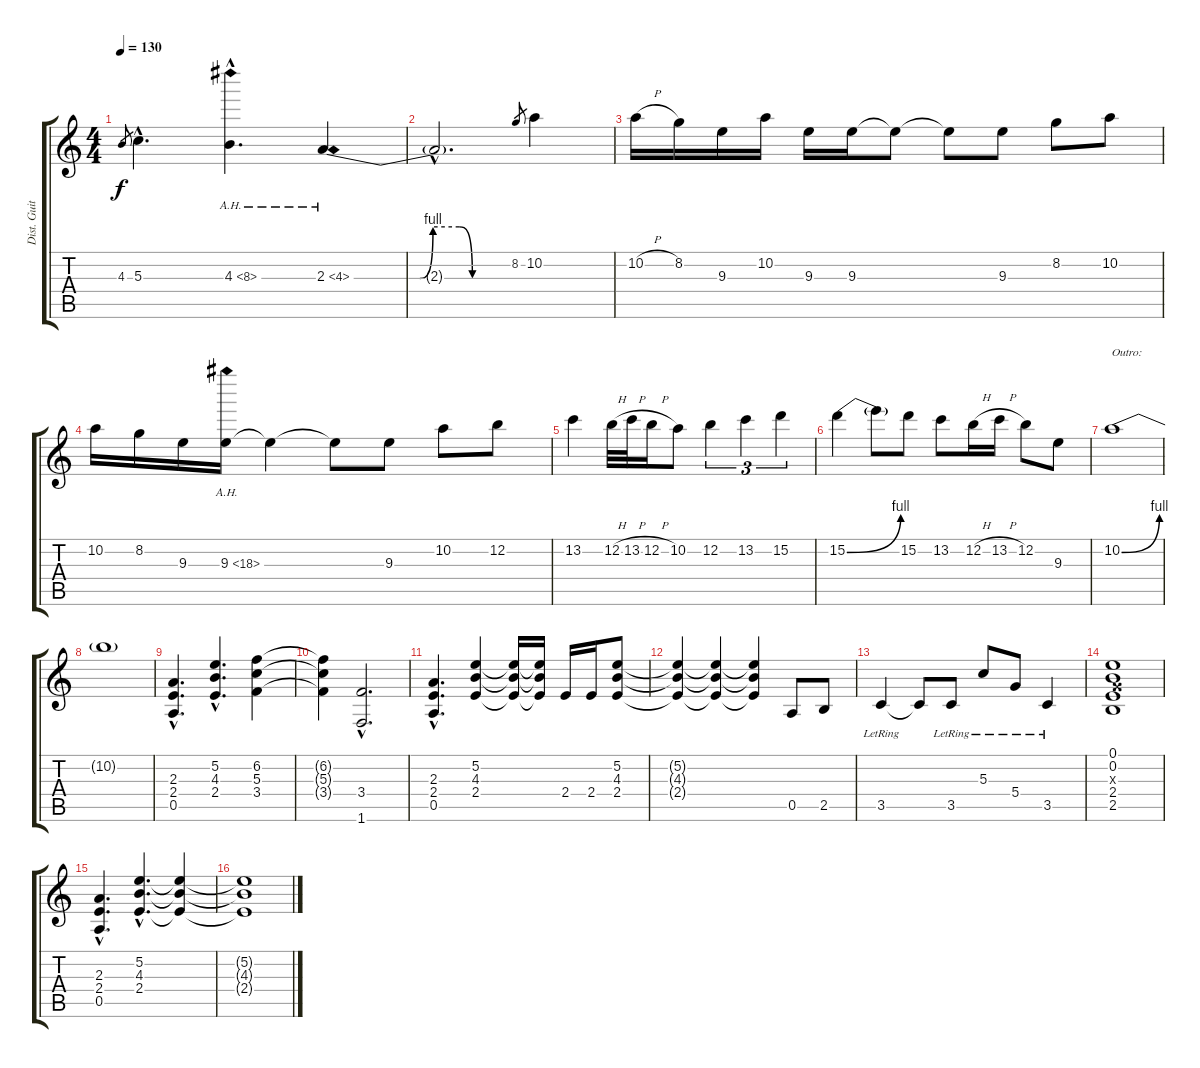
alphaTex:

\track ("Dist. Guitar 1" "Dist. Guit") {instrument overdrivenguitar}
\staff {score tabs}
\tuning (E4 B3 G3 D3 A2 E2) {hide}
\ts (4 4)
\tempo 130
\clef g2
\ks c
4.3.8{gr dy f} 5.3{hac}.4{d} 4.3{ah 4 hac}.4{d} 2.3{be (custom 0 0 25 0 30 4 40 4 45 0 60 0) ah 2}.4 |
2.3{hac t}.2{d} 8.2.8{gr} 10.2.4 |
10.2{h}.16 8.2.16 9.3.16 10.2.16 9.3.16 9.3.16 9.3{t}.8 9.3{t}.8 9.3.8 8.2.8 10.2.8 |
10.2.16 8.2.16 9.3.16 9.3{ah 9}.16 9.3{t}.4 9.3{t}.8 9.3.8 10.2.8 12.2.8 |
13.2.4 12.2{h}.32 13.2{h}.32 12.2{h}.16 10.2.8 12.2.4{tu (3 2)} 13.2.4{tu (3 2)} 15.2.4{tu (3 2)} |
15.2{be (bend 0 0 60 4)}.4 15.2{t}.8 15.2.8 13.2.8 12.2{h}.16 13.2{h}.16 12.2.8 9.3.8 |
10.2{be (bend 0 0 60 4)}.1{txt "Outro:"} |
10.2{t}.1 |
(2.3{hac} 2.4{hac} 0.5{hac}).4{d} (5.2{hac} 4.3{hac} 2.4{hac}).4{d} (6.2 5.3 3.4).4 |
(6.2{t} 5.3{t} 3.4{t}).4 (3.4{hac} 1.6{hac}).2{d} |
(2.3{hac} 2.4{hac} 0.5{hac}).4{d} (5.2 4.3 2.4).4 (5.2{t} 4.3{t} 2.4{t}).16 (5.2{t} 4.3{t} 2.4{t}).16 2.4.16 2.4.16 (5.2 4.3 2.4).8 |
(5.2{t} 4.3{t} 2.4{t}).4 (5.2{t} 4.3{t} 2.4{t}).4 (5.2{t} 4.3{t} 2.4{t}).4 0.5.8 2.5.8 |
3.5{lr}.4 3.5{t}.8 3.5{lr}.8 5.3{lr}.8 5.4{lr}.8 3.5{lr}.4 |
(0.1 0.2 0.3{x} 2.4 2.5).1 |
(2.3{hac} 2.4{hac} 0.5{hac}).4{d} (5.2{hac} 4.3{hac} 2.4{hac}).4{d} (5.2{t} 4.3{t} 2.4{t}).4 |
(5.2{t} 4.3{t} 2.4{t}).1
